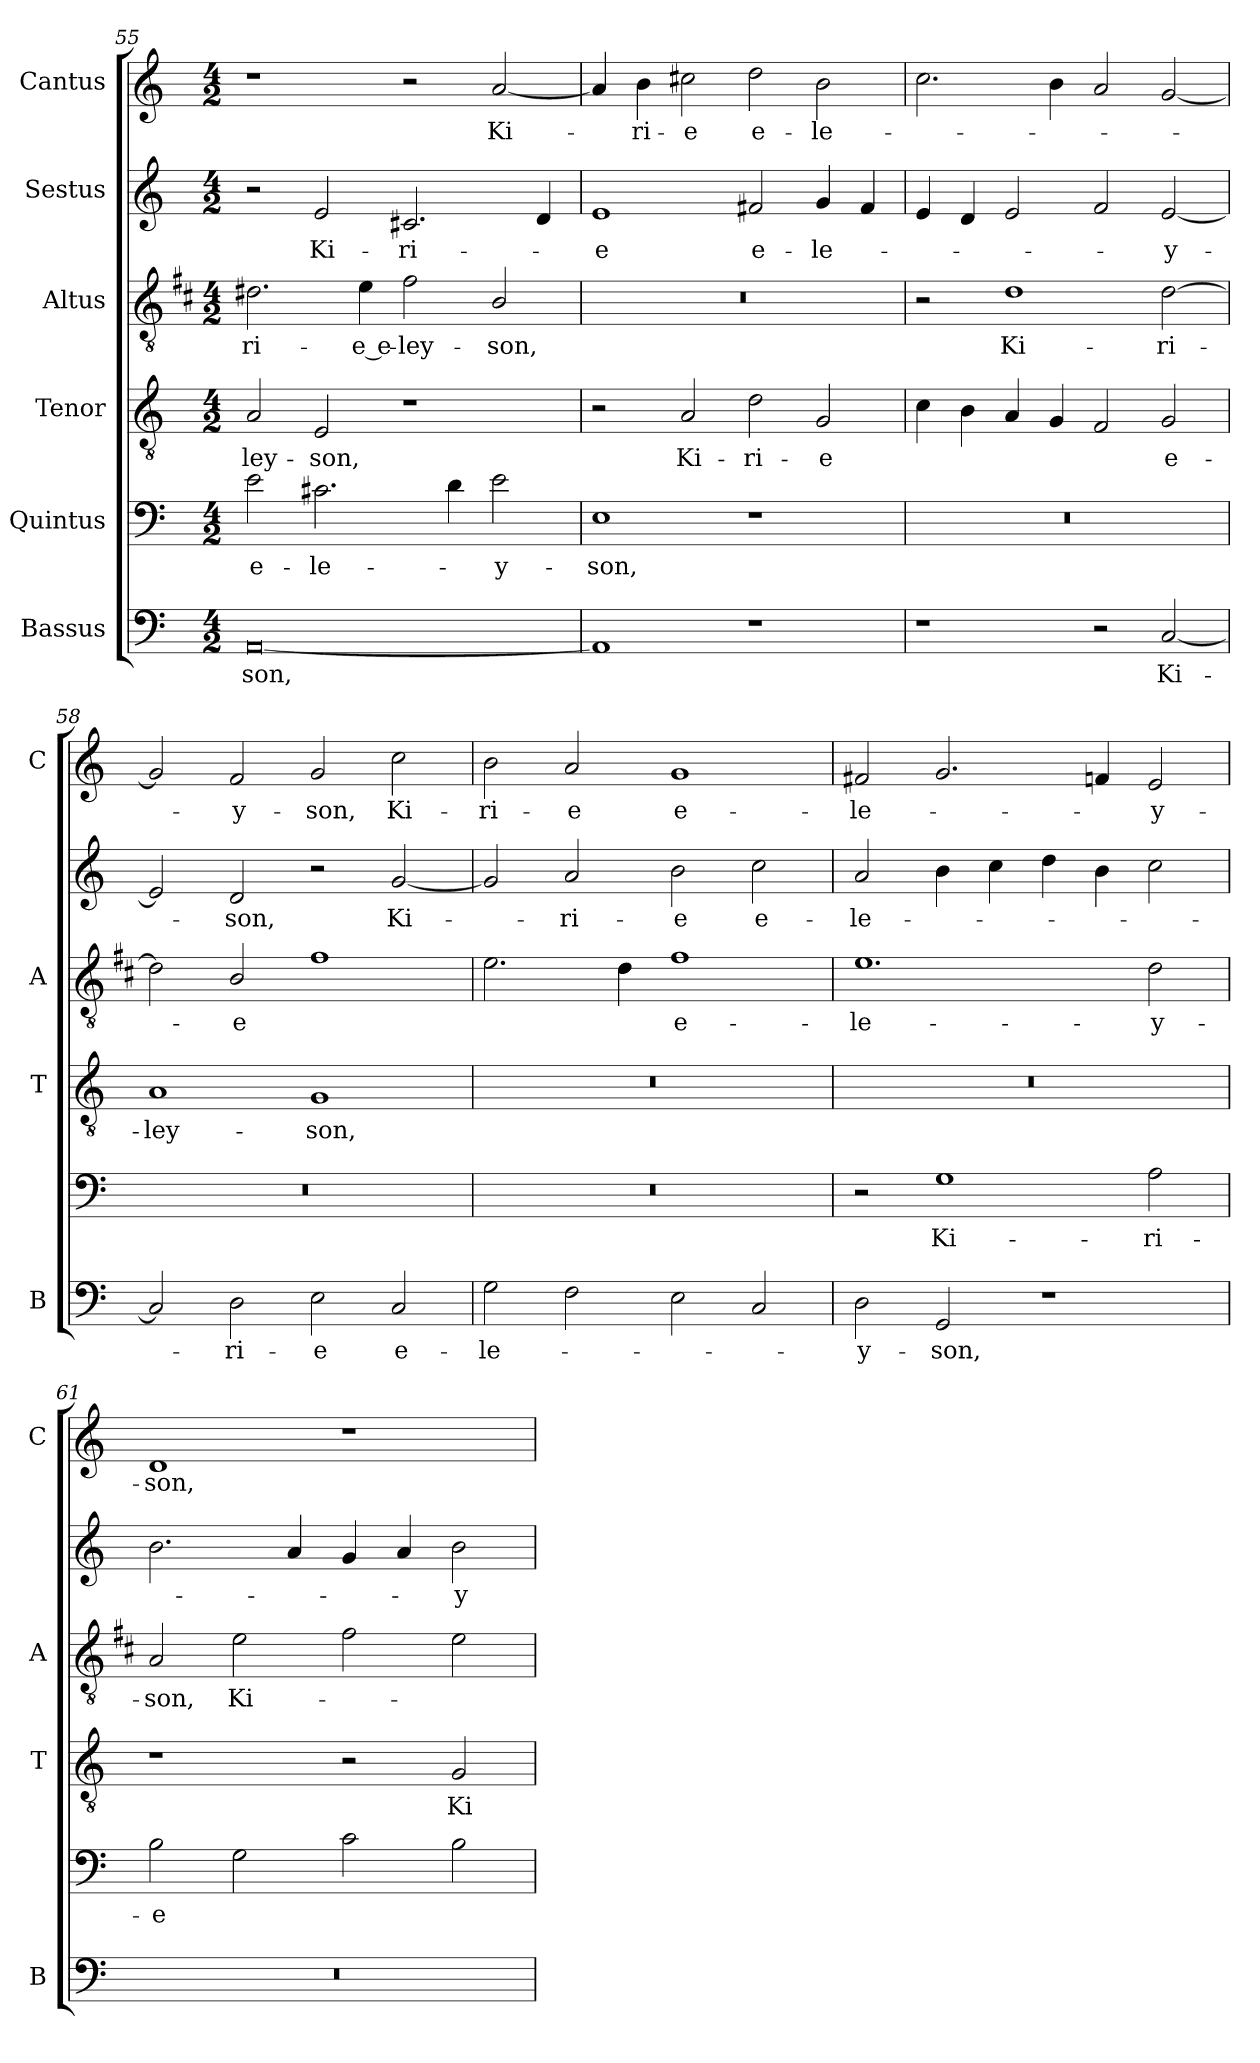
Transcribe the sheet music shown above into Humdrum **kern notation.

**kern	**text	**kern	**text	**kern	**text	**kern	**text	**kern	**text	**kern	**text
*part6	*part6	*part5	*part5	*part4	*part4	*part3	*part3	*part2	*part2	*part1	*part1
*staff6	*staff6	*staff5	*staff5	*staff4	*staff4	*staff3	*staff3	*staff2	*staff2	*staff1	*staff1
*I"Bassus	*	*I"Quintus	*	*I"Tenor	*	*I"Altus	*	*I"Sestus	*	*I"Cantus	*
*I'B	*	*	*	*I'T	*	*I'A	*	*	*	*I'C	*
*clefF4	*	*clefF4	*	*clefGv2	*	*clefGv2	*	*clefG2	*	*clefG2	*
*	*	*	*	*	*	*ITrd1c2	*	*	*	*	*
*k[]	*	*k[]	*	*k[]	*	*k[]	*	*k[]	*	*k[]	*
*C:	*	*C:	*	*C:	*	*C:	*	*C:	*	*C:	*
*M4/2	*	*M4/2	*	*M4/2	*	*M4/2	*	*M4/2	*	*M4/2	*
=55	=55	=55	=55	=55	=55	=55	=55	=55	=55	=55	=55
!	!LO:LY:b	!	!LO:LY:b	!	!LO:LY:b	!	!LO:LY:b	!	!	!	!
[0AA	-son,	2e\	e-	2A/	-ley-	2.c#X\	-ri-	2r	.	1r	.
!	!	!	!LO:LY:b	!	!LO:LY:b	!	!	!	!LO:LY:b	!	!
.	.	2.c#X\	-le-	2E/	-son,	.	.	2e/	Ki-	.	.
!	!	!	!	!	!	!	!LO:LY:b	!	!	!	!
.	.	.	.	.	.	4d\	-e e-	.	.	.	.
!	!	!	!	!	!	!	!LO:LY:b	!	!LO:LY:b	!	!
.	.	.	.	1r	.	2e\	-ley-	2.c#X/	-ri-	2r	.
.	.	4d\	.	.	.	.	.	.	.	.	.
!	!	!	!LO:LY:b	!	!	!	!LO:LY:b	!	!	!	!LO:LY:b
.	.	2e\	-y-	.	.	2A/	-son,	.	.	[2a/	Ki-
.	.	.	.	.	.	.	.	4d/	.	.	.
=56	=56	=56	=56	=56	=56	=56	=56	=56	=56	=56	=56
!	!	!	!LO:LY:b	!	!	!	!	!	!LO:LY:b	!	!
1AA]	.	1E	-son,	2r	.	0r	.	1e	-e	4a/]	.
!	!	!	!	!	!	!	!	!	!	!	!LO:LY:b
.	.	.	.	.	.	.	.	.	.	4b\	-ri-
!	!	!	!	!	!LO:LY:b	!	!	!	!	!	!LO:LY:b
.	.	.	.	2A/	Ki-	.	.	.	.	2cc#X\	-e
!	!	!	!	!	!LO:LY:b	!	!	!	!LO:LY:b	!	!LO:LY:b
1r	.	1r	.	2d\	-ri-	.	.	2f#X/	e-	2dd\	e-
!	!	!	!	!	!LO:LY:b	!	!	!	!LO:LY:b	!	!LO:LY:b
.	.	.	.	2G/	-e	.	.	4g/	-le-	2b\	-le-
.	.	.	.	.	.	.	.	4f#/	.	.	.
=57	=57	=57	=57	=57	=57	=57	=57	=57	=57	=57	=57
1r	.	0r	.	4c\	.	2r	.	4e/	.	2.cc\	.
.	.	.	.	4B\	.	.	.	4d/	.	.	.
!	!	!	!	!	!	!	!LO:LY:b	!	!	!	!
.	.	.	.	4A/	.	1c	Ki-	2e/	.	.	.
.	.	.	.	4G/	.	.	.	.	.	4b\	.
2r	.	.	.	2F/	.	.	.	2f/	.	2a/	.
!	!LO:LY:b	!	!	!	!LO:LY:b	!	!LO:LY:b	!	!LO:LY:b	!	!
[2C/	Ki-	.	.	2G/	e-	[2c\	-ri-	[2e/	-y-	[2g/	.
=58	=58	=58	=58	=58	=58	=58	=58	=58	=58	=58	=58
!	!	!	!	!	!LO:LY:b	!	!	!	!	!	!
2C/]	.	0r	.	1A	-ley-	2c\]	.	2e/]	.	2g/]	.
!	!LO:LY:b	!	!	!	!	!	!LO:LY:b	!	!LO:LY:b	!	!LO:LY:b
2D\	-ri-	.	.	.	.	2A/	-e	2d/	-son,	2f/	-y-
!	!LO:LY:b	!	!	!	!LO:LY:b	!	!	!	!	!	!LO:LY:b
2E\	-e	.	.	1G	-son,	1e	.	2r	.	2g/	-son,
!	!LO:LY:b	!	!	!	!	!	!	!	!LO:LY:b	!	!LO:LY:b
2C/	e-	.	.	.	.	.	.	[2g/	Ki-	2cc\	Ki-
!!LO:PB:g=z
=59	=59	=59	=59	=59	=59	=59	=59	=59	=59	=59	=59
!	!LO:LY:b	!	!	!	!	!	!	!	!	!	!LO:LY:b
2G\	-le-	0r	.	0r	.	2.d\	.	2g/]	.	2b\	-ri-
!	!	!	!	!	!	!	!	!	!LO:LY:b	!	!LO:LY:b
2F\	.	.	.	.	.	.	.	2a/	-ri-	2a/	-e
.	.	.	.	.	.	4c\	.	.	.	.	.
!	!	!	!	!	!	!	!LO:LY:b	!	!LO:LY:b	!	!LO:LY:b
2E\	.	.	.	.	.	1e	e-	2b\	-e	1g	e-
!	!	!	!	!	!	!	!	!	!LO:LY:b	!	!
2C/	.	.	.	.	.	.	.	2cc\	e-	.	.
=60	=60	=60	=60	=60	=60	=60	=60	=60	=60	=60	=60
!	!LO:LY:b	!	!	!	!	!	!LO:LY:b	!	!LO:LY:b	!	!LO:LY:b
2D\	-y-	2r	.	0r	.	1.d	-le-	2a/	-le-	2f#X/	-le-
!	!LO:LY:b	!	!LO:LY:b	!	!	!	!	!	!	!	!
2GG/	-son,	1G	Ki-	.	.	.	.	4b\	.	2.g/	.
.	.	.	.	.	.	.	.	4cc\	.	.	.
1r	.	.	.	.	.	.	.	4dd\	.	.	.
.	.	.	.	.	.	.	.	4b\	.	4fn/	.
!	!	!	!LO:LY:b	!	!	!	!LO:LY:b	!	!	!	!LO:LY:b
.	.	2A\	-ri-	.	.	2c\	-y-	2cc\	.	2e/	-y-
=61	=61	=61	=61	=61	=61	=61	=61	=61	=61	=61	=61
!	!	!	!LO:LY:b	!	!	!	!LO:LY:b	!	!	!	!LO:LY:b
0r	.	2B\	-e	1r	.	2G/	-son,	2.b\	.	1d	-son,
!	!	!	!	!	!	!	!LO:LY:b	!	!	!	!
.	.	2G\	.	.	.	2d\	Ki-	.	.	.	.
.	.	.	.	.	.	.	.	4a/	.	.	.
.	.	2c\	.	2r	.	2e\	.	4g/	.	1r	.
.	.	.	.	.	.	.	.	4a/	.	.	.
!	!	!	!	!	!LO:LY:b	!	!	!	!LO:LY:b	!	!
.	.	2B\	.	2G/	Ki-	2d\	.	2b\	-y-	.	.
=	=	=	=	=	=	=	=	=	=	=	=
*-	*-	*-	*-	*-	*-	*-	*-	*-	*-	*-	*-
